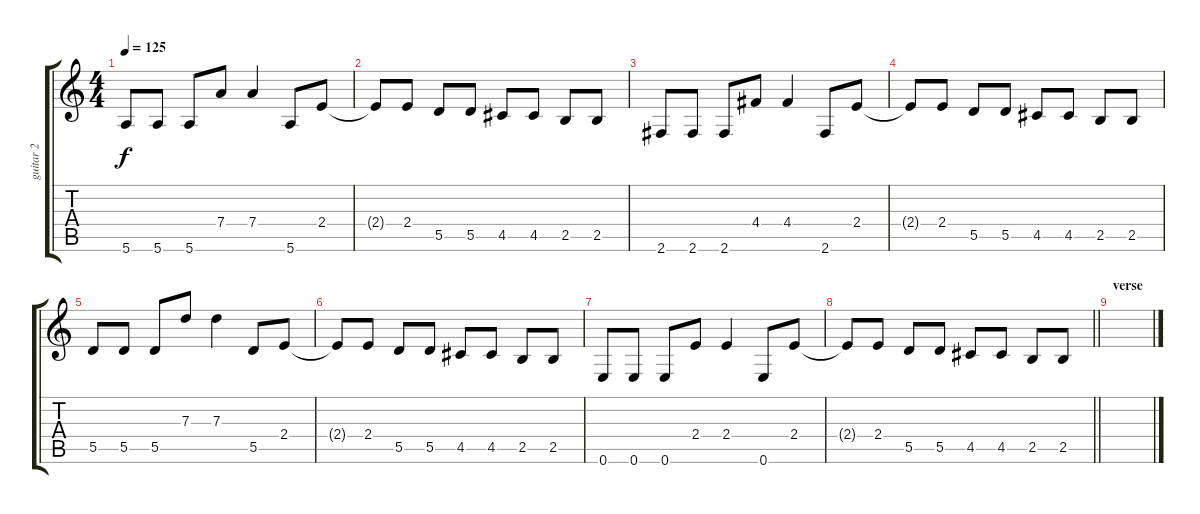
\track ("guitar 2" "guitar 2") {instrument electricguitarclean}
\staff {score tabs}
\tuning (E4 B3 G3 D3 A2 E2) {hide}
\ts (4 4)
\tempo 125
\clef g2
\ks c
5.6.8{dy f} 5.6.8 5.6.8 7.4.8 7.4.4 5.6.8 2.4.8 |
2.4{t}.8 2.4.8 5.5.8 5.5.8 4.5.8 4.5.8 2.5.8 2.5.8 |
2.6.8 2.6.8 2.6.8 4.4.8 4.4.4 2.6.8 2.4.8 |
2.4{t}.8 2.4.8 5.5.8 5.5.8 4.5.8 4.5.8 2.5.8 2.5.8 |
5.5.8 5.5.8 5.5.8 7.3.8 7.3.4 5.5.8 2.4.8 |
2.4{t}.8 2.4.8 5.5.8 5.5.8 4.5.8 4.5.8 2.5.8 2.5.8 |
0.6.8 0.6.8 0.6.8 2.4.8 2.4.4 0.6.8 2.4.8 |
\barLineRight lightlight
2.4{t}.8 2.4.8 5.5.8 5.5.8 4.5.8 4.5.8 2.5.8 2.5.8 |
\section ("" "verse")
